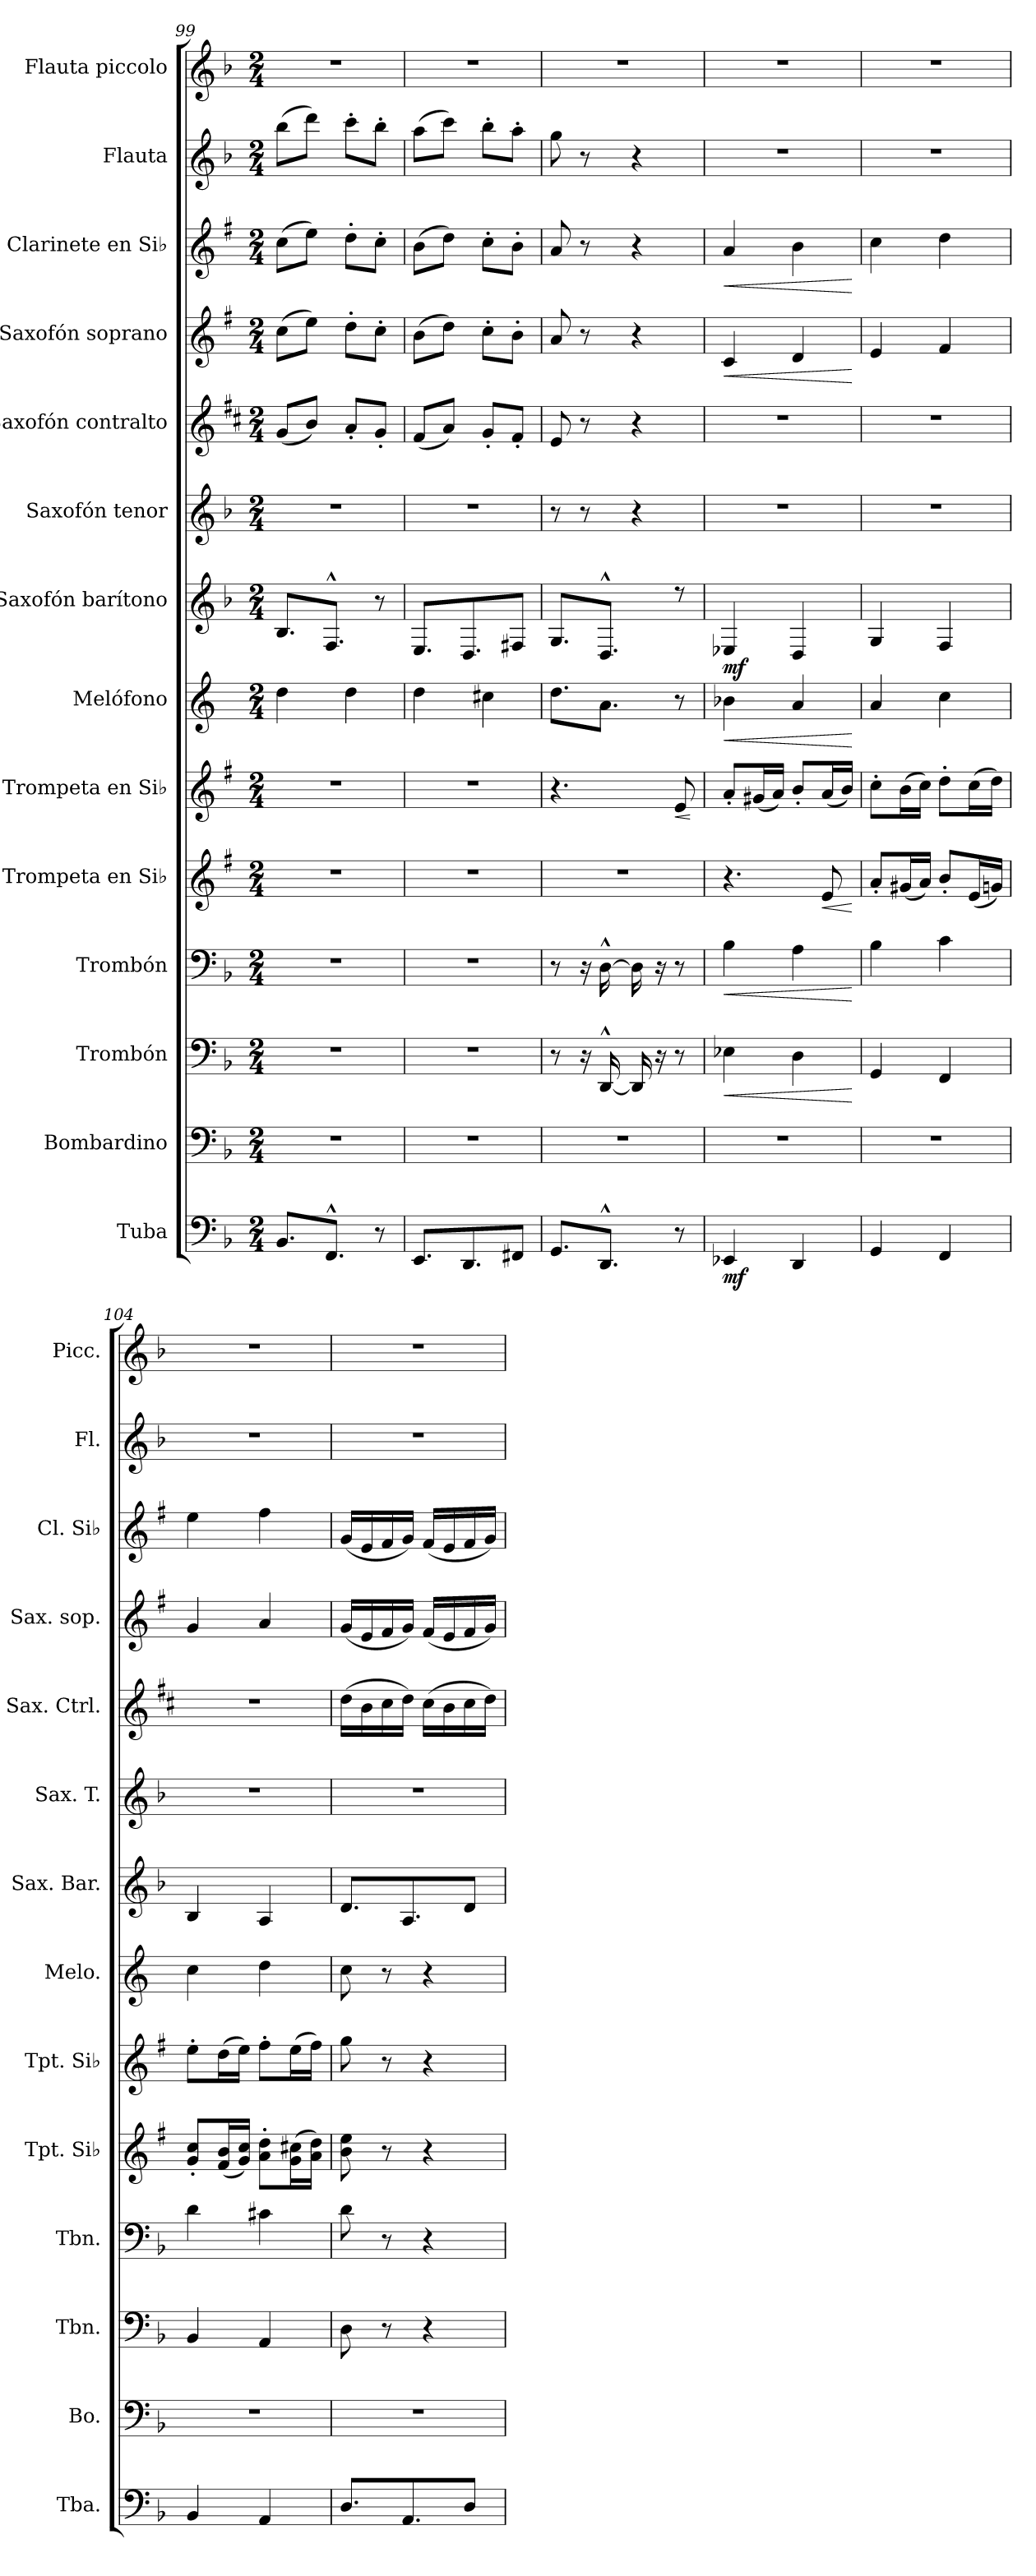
**kern	**dynam	**kern	**kern	**dynam	**kern	**dynam	**kern	**dynam	**kern	**dynam	**kern	**dynam	**kern	**dynam	**kern	**kern	**kern	**dynam	**kern	**dynam	**kern	**kern
*part14	*part14	*part13	*part12	*part12	*part11	*part11	*part10	*part10	*part9	*part9	*part8	*part8	*part7	*part7	*part6	*part5	*part4	*part4	*part3	*part3	*part2	*part1
*staff14	*staff14	*staff13	*staff12	*staff12	*staff11	*staff11	*staff10	*staff10	*staff9	*staff9	*staff8	*staff8	*staff7	*staff7	*staff6	*staff5	*staff4	*staff4	*staff3	*staff3	*staff2	*staff1
*I"Tuba	*	*I"Bombardino	*I"Trombón	*	*I"Trombón	*	*I"Trompeta en Si♭	*	*I"Trompeta en Si♭	*	*I"Melófono	*	*I"Saxofón barítono	*	*I"Saxofón tenor	*I"Saxofón contralto	*I"Saxofón soprano	*	*I"Clarinete en Si♭	*	*I"Flauta	*I"Flauta piccolo
*I'Tba.	*	*I'Bo.	*I'Tbn.	*	*I'Tbn.	*	*I'Tpt. Si♭	*	*I'Tpt. Si♭	*	*I'Melo.	*	*I'Sax. Bar.	*	*I'Sax. T.	*I'Sax. Ctrl.	*I'Sax. sop.	*	*I'Cl. Si♭	*	*I'Fl.	*I'Picc.
*clefF4	*	*clefF4	*clefF4	*	*clefF4	*	*clefG2	*	*clefG2	*	*clefG2	*	*clefG2	*	*clefG2	*clefG2	*clefG2	*	*clefG2	*	*clefG2	*clefG2
*	*	*	*	*	*	*	*ITrd1c2	*	*ITrd1c2	*	*ITrd4c7	*	*ITrd12c21	*	*ITrd8c14	*ITrd5c9	*ITrd1c2	*	*ITrd1c2	*	*	*ITrd-7c-12
*k[b-]	*	*k[b-]	*k[b-]	*	*k[b-]	*	*k[b-]	*	*k[b-]	*	*k[b-]	*	*k[b-]	*	*k[b-]	*k[b-]	*k[b-]	*	*k[b-]	*	*k[b-]	*k[b-]
*M2/4	*	*M2/4	*M2/4	*	*M2/4	*	*M2/4	*	*M2/4	*	*M2/4	*	*M2/4	*	*M2/4	*M2/4	*M2/4	*	*M2/4	*	*M2/4	*M2/4
=99	=99	=99	=99	=99	=99	=99	=99	=99	=99	=99	=99	=99	=99	=99	=99	=99	=99	=99	=99	=99	=99	=99
8.BB-/L	.	2r	2r	.	2r	.	2r	.	2r	.	4g\	.	8.BB-/L	.	2r	(<8B-/L	(>8b-\L	.	(>8b-\L	.	(>8bb-\L	2r
.	.	.	.	.	.	.	.	.	.	.	.	.	.	.	.	8d/J)	8dd\J)	.	8dd\J)	.	8ddd\J)	.
8.FF^^/J	.	.	.	.	.	.	.	.	.	.	.	.	8.FF^^/J	.	.	.	.	.	.	.	.	.
.	.	.	.	.	.	.	.	.	.	.	4g\	.	.	.	.	8c'/L	8cc'\L	.	8cc'\L	.	8ccc'\L	.
8r	.	.	.	.	.	.	.	.	.	.	.	.	8r	.	.	8B-'/J	8b-'\J	.	8b-'\J	.	8bb-'\J	.
=100	=100	=100	=100	=100	=100	=100	=100	=100	=100	=100	=100	=100	=100	=100	=100	=100	=100	=100	=100	=100	=100	=100
8.EE/L	.	2r	2r	.	2r	.	2r	.	2r	.	4g\	.	8.EE/L	.	2r	(<8A/L	(>8a\L	.	(>8a\L	.	(>8aa\L	2r
.	.	.	.	.	.	.	.	.	.	.	.	.	.	.	.	8c/J)	8cc\J)	.	8cc\J)	.	8ccc\J)	.
8.DD/	.	.	.	.	.	.	.	.	.	.	.	.	8.DD/	.	.	.	.	.	.	.	.	.
.	.	.	.	.	.	.	.	.	.	.	4f#X\	.	.	.	.	8B-'/L	8b-'\L	.	8b-'\L	.	8bb-'\L	.
8FF#X/J	.	.	.	.	.	.	.	.	.	.	.	.	8FF#X/J	.	.	8A'/J	8a'\J	.	8a'\J	.	8aa'\J	.
!!LO:PB:g=z
=101	=101	=101	=101	=101	=101	=101	=101	=101	=101	=101	=101	=101	=101	=101	=101	=101	=101	=101	=101	=101	=101	=101
8.GG/L	.	2r	8r	.	8r	.	2r	.	4.r	.	8.g\L	.	8.GG/L	.	8r	8G/	8g/	.	8g/	.	8gg\	2r
.	.	.	16r	.	16r	.	.	.	.	.	.	.	.	.	8r	8r	8r	.	8r	.	8r	.
8.DD^^/J	.	.	[16DD^^/	.	[16D^^\	.	.	.	.	.	8.d\J	.	8.DD^^/J	.	.	.	.	.	.	.	.	.
.	.	.	16DD/]	.	16D\]	.	.	.	.	.	.	.	.	.	4r	4r	4r	.	4r	.	4r	.
.	.	.	16r	.	16r	.	.	.	.	.	.	.	.	.	.	.	.	.	.	.	.	.
!	!	!	!	!	!	!	!	!	!	!LO:HP:b	!	!	!	!	!	!	!	!	!	!	!	!
8r	.	.	8r	.	8r	.	.	.	8d/	<	8r	.	8rdd	.	.	.	.	.	.	.	.	.
.	.	.	.	.	.	.	.	.	.	[	.	.	.	.	.	.	.	.	.	.	.	.
=102	=102	=102	=102	=102	=102	=102	=102	=102	=102	=102	=102	=102	=102	=102	=102	=102	=102	=102	=102	=102	=102	=102
!	!LO:DY:b	!	!	!LO:HP:b	!	!LO:HP:b	!	!	!	!	!	!LO:HP:b	!	!LO:DY:b	!	!	!	!LO:HP:b	!	!LO:HP:b	!	!
4EE-X/	mf	2r	4E-X\	<	4B-\	<	4.r	.	8g'/L	.	4e-X\	<	4EE-X/	mf	2r	2r	4B-/	<	4g/	<	2r	2r
.	.	.	.	.	.	.	.	.	(<16f#X/L	.	.	.	.	.	.	.	.	.	.	.	.	.
.	.	.	.	.	.	.	.	.	16g/JJ)	.	.	.	.	.	.	.	.	.	.	.	.	.
4DD/	.	.	4D\	.	4A\	.	.	.	8a'/L	.	4d/	.	4DD/	.	.	.	4c/	.	4a\	.	.	.
!	!	!	!	!	!	!	!	!LO:HP:b	!	!	!	!	!	!	!	!	!	!	!	!	!	!
.	.	.	.	.	.	.	8d/	<	(<16g/L	.	.	.	.	.	.	.	.	.	.	.	.	.
.	.	.	.	.	.	.	.	.	16a/JJ)	.	.	.	.	.	.	.	.	.	.	.	.	.
.	.	.	.	[	.	[	.	[	.	.	.	[	.	.	.	.	.	[	.	[	.	.
=103	=103	=103	=103	=103	=103	=103	=103	=103	=103	=103	=103	=103	=103	=103	=103	=103	=103	=103	=103	=103	=103	=103
4GG/	.	2r	4GG/	.	4B-\	.	8g'/L	.	8b-'\L	.	4d/	.	4GG/	.	2r	2r	4d/	.	4b-\	.	2r	2r
.	.	.	.	.	.	.	(<16f#X/L	.	(>16a\L	.	.	.	.	.	.	.	.	.	.	.	.	.
.	.	.	.	.	.	.	16g/JJ)	.	16b-\JJ)	.	.	.	.	.	.	.	.	.	.	.	.	.
4FF/	.	.	4FF/	.	4c\	.	8a'/L	.	8cc'\L	.	4f\	.	4FF/	.	.	.	4e/	.	4cc\	.	.	.
.	.	.	.	.	.	.	(<16d/L	.	(>16b-\L	.	.	.	.	.	.	.	.	.	.	.	.	.
.	.	.	.	.	.	.	16fn/JJ)	.	16cc\JJ)	.	.	.	.	.	.	.	.	.	.	.	.	.
=104	=104	=104	=104	=104	=104	=104	=104	=104	=104	=104	=104	=104	=104	=104	=104	=104	=104	=104	=104	=104	=104	=104
4BB-/	.	2r	4BB-/	.	4d\	.	8f/' 8b-/'L	.	8dd'\L	.	4f\	.	4BB-/	.	2r	2r	4f/	.	4dd\	.	2r	2r
.	.	.	.	.	.	.	(<16e/ 16a/L	.	(>16cc\L	.	.	.	.	.	.	.	.	.	.	.	.	.
.	.	.	.	.	.	.	16f/ 16b-/JJ)	.	16dd\JJ)	.	.	.	.	.	.	.	.	.	.	.	.	.
4AA/	.	.	4AA/	.	4c#X\	.	8g\' 8cc\'L	.	8ee'\L	.	4g\	.	4AA/	.	.	.	4g/	.	4ee\	.	.	.
.	.	.	.	.	.	.	(>16f\ 16bn\L	.	(>16dd\L	.	.	.	.	.	.	.	.	.	.	.	.	.
.	.	.	.	.	.	.	16g\ 16cc\JJ)	.	16ee\JJ)	.	.	.	.	.	.	.	.	.	.	.	.	.
=105	=105	=105	=105	=105	=105	=105	=105	=105	=105	=105	=105	=105	=105	=105	=105	=105	=105	=105	=105	=105	=105	=105
8.D/L	.	2r	8D\	.	8d\	.	8a\ 8dd\	.	8ff\	.	8f\	.	8.D/L	.	2r	(>16f\LL	(<16f/LL	.	(<16f/LL	.	2r	2r
.	.	.	.	.	.	.	.	.	.	.	.	.	.	.	.	16d\	16d/	.	16d/	.	.	.
.	.	.	8r	.	8r	.	8r	.	8r	.	8r	.	.	.	.	16e\	16e/	.	16e/	.	.	.
8.AA/	.	.	.	.	.	.	.	.	.	.	.	.	8.AA/	.	.	16f\JJ)	16f/JJ)	.	16f/JJ)	.	.	.
.	.	.	4r	.	4r	.	4r	.	4r	.	4r	.	.	.	.	(>16e\LL	(<16e/LL	.	(<16e/LL	.	.	.
.	.	.	.	.	.	.	.	.	.	.	.	.	.	.	.	16d\	16d/	.	16d/	.	.	.
8D/J	.	.	.	.	.	.	.	.	.	.	.	.	8D/J	.	.	16e\	16e/	.	16e/	.	.	.
.	.	.	.	.	.	.	.	.	.	.	.	.	.	.	.	16f\JJ)	16f/JJ)	.	16f/JJ)	.	.	.
=	=	=	=	=	=	=	=	=	=	=	=	=	=	=	=	=	=	=	=	=	=	=
*-	*-	*-	*-	*-	*-	*-	*-	*-	*-	*-	*-	*-	*-	*-	*-	*-	*-	*-	*-	*-	*-	*-
